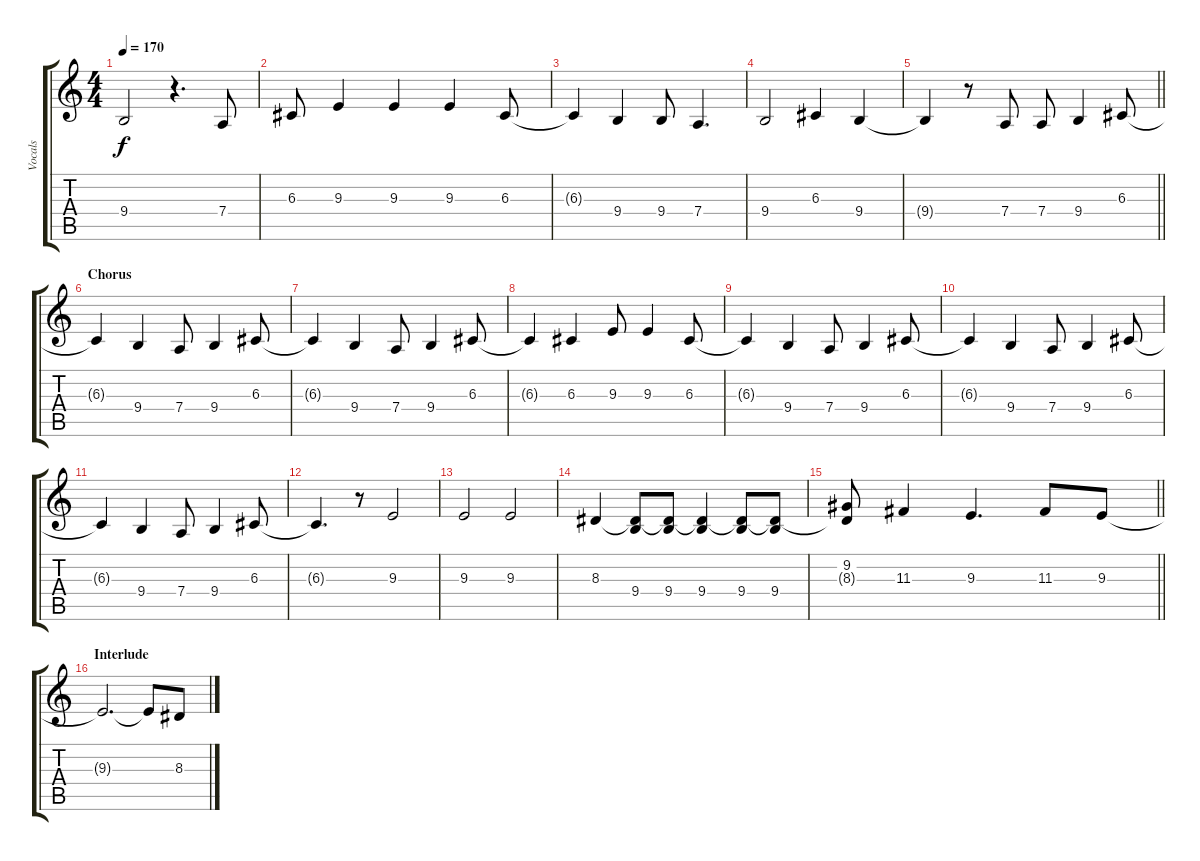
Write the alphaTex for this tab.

\track ("Vocals" "Vocals") {instrument altosax}
\staff {score tabs}
\tuning (E4 B3 G3 D3 A2 E2) {hide}
\ts (4 4)
\tempo 170
\clef g2
\ks c
9.4{t}.2{dy f} r.4{d} 7.4.8 |
6.3.8 9.3.4 9.3.4 9.3.4 6.3.8 |
6.3{t}.4 9.4.4 9.4.8 7.4.4{d} |
9.4.2 6.3.4 9.4.4 |
\barLineRight lightlight
9.4{t}.4 r.8 7.4.8 7.4.8 9.4.4 6.3.8 |
\section ("" "Chorus")
6.3{t}.4 9.4.4 7.4.8 9.4.4 6.3.8 |
6.3{t}.4 9.4.4 7.4.8 9.4.4 6.3.8 |
6.3{t}.4 6.3.4 9.3.8 9.3.4 6.3.8 |
6.3{t}.4 9.4.4 7.4.8 9.4.4 6.3.8 |
6.3{t}.4 9.4.4 7.4.8 9.4.4 6.3.8 |
6.3{t}.4 9.4.4 7.4.8 9.4.4 6.3.8 |
6.3{t}.4{d} r.8 9.3.2 |
9.3.2 9.3.2 |
8.3.4 (8.3{t} 9.4).8 (8.3{t} 9.4).8 (8.3{t} 9.4).4 (8.3{t} 9.4).8 (8.3{t} 9.4).8 |
\barLineRight lightlight
(9.2 8.3{t}).8 11.3.4 9.3.4{d} 11.3.8 9.3.8 |
\section ("" "Interlude")
9.3{t}.2{d} 9.3{t}.8 8.3.8
